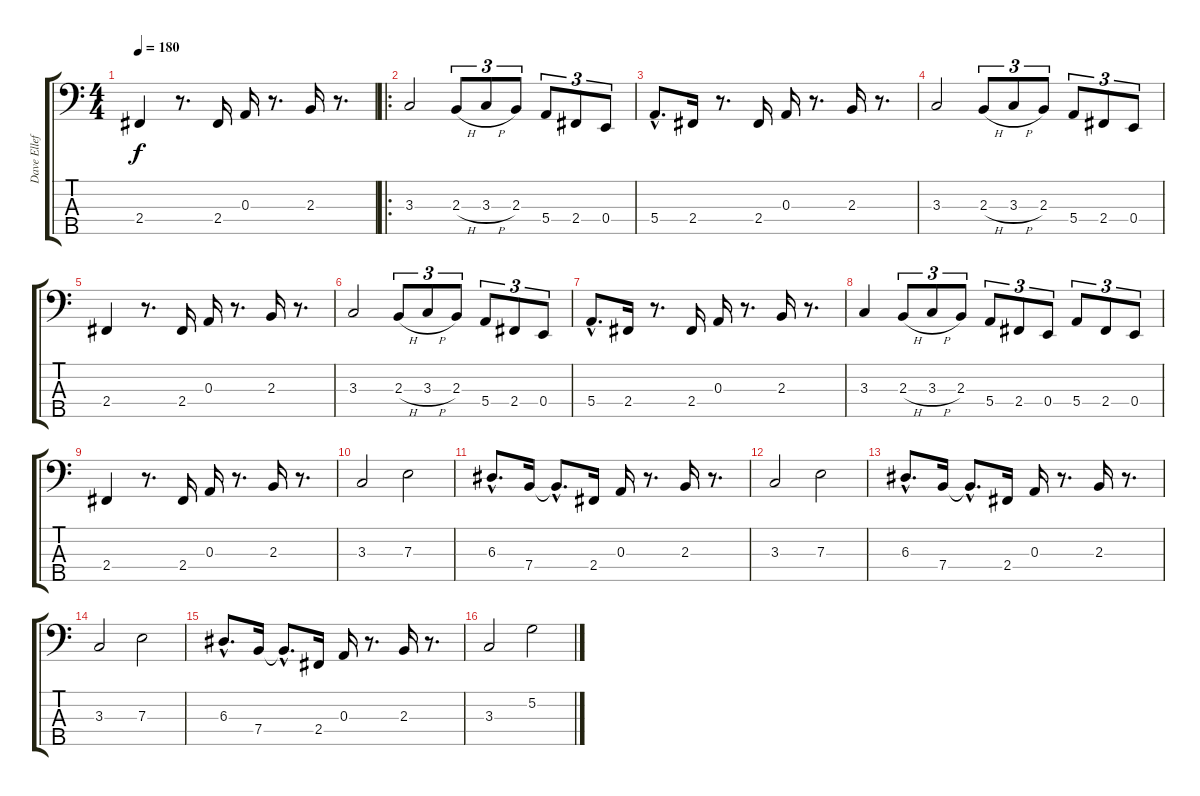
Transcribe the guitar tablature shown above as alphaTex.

\track ("Dave Ellefson" "Dave Ellef") {instrument electricbasspick}
\staff {score tabs}
\tuning (G2 D2 A1 E1 B0) {hide}
\ts (4 4)
\tempo 180
\clef f4
\ks c
2.4.4{dy f} r.8{d} 2.4.16 0.3.16 r.8{d} 2.3.16 r.8{d} |
\ro
3.3.2 2.3{h}.8{tu (3 2)} 3.3{h}.8{tu (3 2)} 2.3.8{tu (3 2)} 5.4.8{tu (3 2)} 2.4.8{tu (3 2)} 0.4.8{tu (3 2)} |
5.4{hac}.8{d} 2.4.16 r.8{d} 2.4.16 0.3.16 r.8{d} 2.3.16 r.8{d} |
3.3.2 2.3{h}.8{tu (3 2)} 3.3{h}.8{tu (3 2)} 2.3.8{tu (3 2)} 5.4.8{tu (3 2)} 2.4.8{tu (3 2)} 0.4.8{tu (3 2)} |
2.4.4 r.8{d} 2.4.16 0.3.16 r.8{d} 2.3.16 r.8{d} |
3.3.2 2.3{h}.8{tu (3 2)} 3.3{h}.8{tu (3 2)} 2.3.8{tu (3 2)} 5.4.8{tu (3 2)} 2.4.8{tu (3 2)} 0.4.8{tu (3 2)} |
5.4{hac}.8{d} 2.4.16 r.8{d} 2.4.16 0.3.16 r.8{d} 2.3.16 r.8{d} |
3.3.4 2.3{h}.8{tu (3 2)} 3.3{h}.8{tu (3 2)} 2.3.8{tu (3 2)} 5.4.8{tu (3 2)} 2.4.8{tu (3 2)} 0.4.8{tu (3 2)} 5.4.8{tu (3 2)} 2.4.8{tu (3 2)} 0.4.8{tu (3 2)} |
2.4.4 r.8{d} 2.4.16 0.3.16 r.8{d} 2.3.16 r.8{d} |
3.3.2 7.3.2 |
6.3{hac}.8{d} 7.4.16 7.4{hac t}.8{d} 2.4.16 0.3.16 r.8{d} 2.3.16 r.8{d} |
3.3.2 7.3.2 |
6.3{hac}.8{d} 7.4.16 7.4{hac t}.8{d} 2.4.16 0.3.16 r.8{d} 2.3.16 r.8{d} |
3.3.2 7.3.2 |
6.3{hac}.8{d} 7.4.16 7.4{hac t}.8{d} 2.4.16 0.3.16 r.8{d} 2.3.16 r.8{d} |
3.3.2 5.2.2
